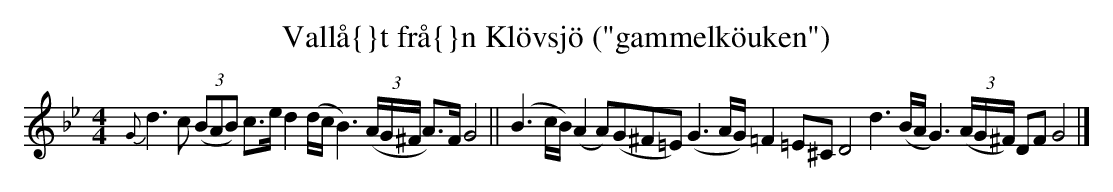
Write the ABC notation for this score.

X:1
T:Vall\aa{}t fr\aa{}n Klövsjö ("gammelköuken")
M:4/4
L:1/8
K:Gm
{G}d3 c ((3BAB) c>e d2 (d/c/B3) \
((3A/G/^F/ A>)F G4||\
(B3 c/B/) (A2 A)(G^F=E) (G3A/G/) \
=F2 =E^C D4  d3 (B/A/G3) ((3A/G/^F/) DF G4|]
